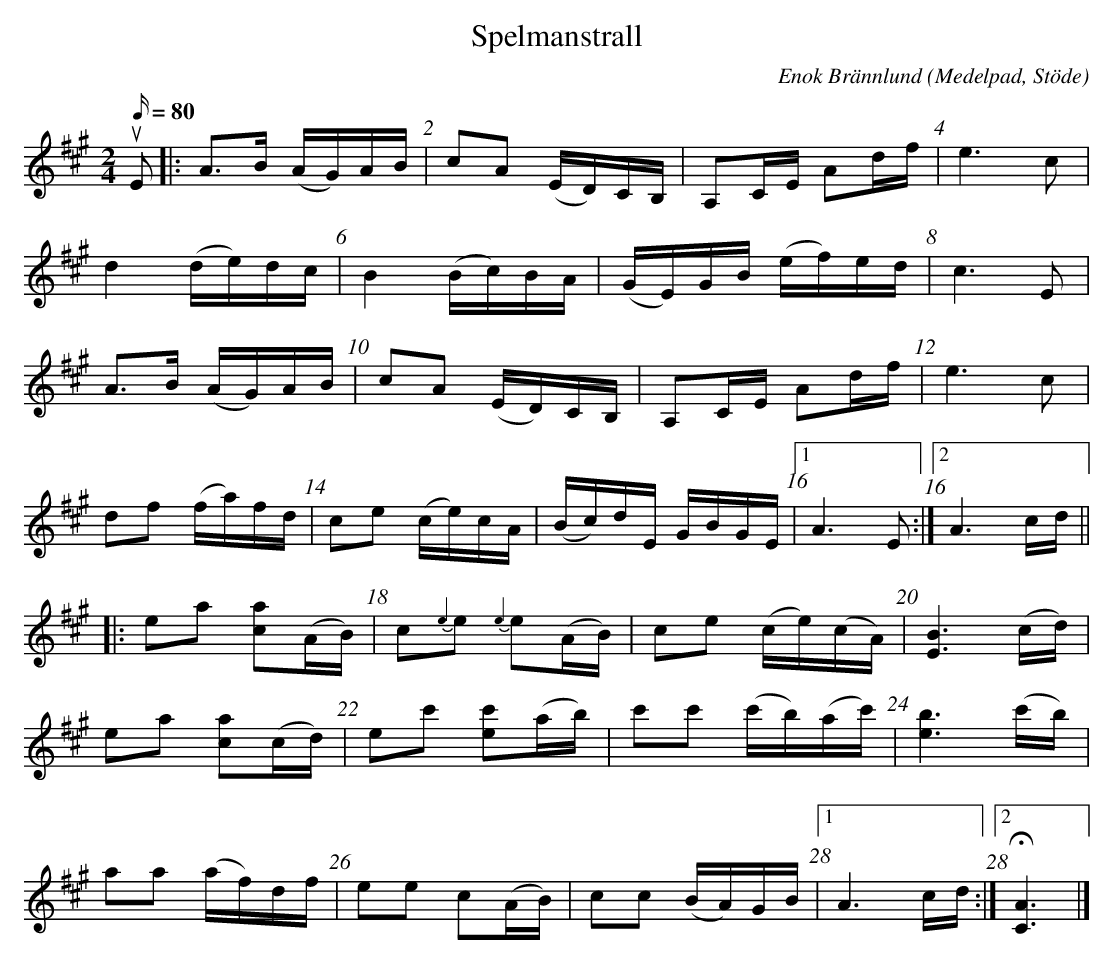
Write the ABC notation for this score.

X:1
T: Spelmanstrall
M: 2/4
L: 1/16
C: Enok Brännlund
O: Medelpad, Stöde
Q: 80
K: A
V:1
   uE2 \
|: A3B     (AG)AB    | c2A2         (ED)CB,  | A,2CE   A2df     | e6     c2   |
   d4      (de)dc    | B4           (Bc)BA   | (GE)GB (ef)ed    | c6     E2   |
   A3B     (AG)AB    | c2A2         (ED)CB,  | A,2CE   A2df     | e6     c2   |
   d2f2    (fa)fd    | c2e2         (ce)cA   | (Bc)dE  GBGE     |1 A6    E2  :|2 A6    cd ||
|: e2a2    [ca]2(AB) | c2{e2}e2 {e2}   e2(AB)| c2e2   (ce)(cA)  | [EB]6 (cd)  |
   e2a2    [ca]2(cd) | e2c'2       [ec']2(ab)| c'2c'2 (c'b)(ac')| [eb]6 (c'b) |
   a2a2    (af)df    | e2e2         c2(AB)   | c2c2   (BA)GB    |1 A6     cd  :|2 H[CA]6 |]
